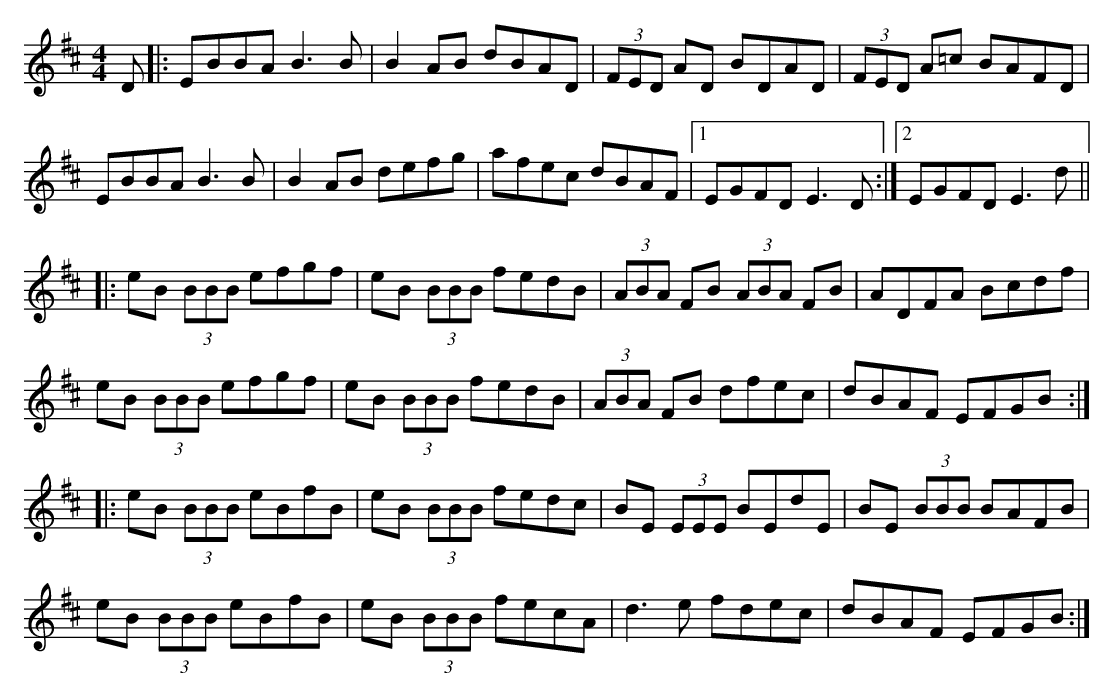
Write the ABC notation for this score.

X:1
M:4/4
K:Edor
D|:EBBA B3 B|B2 AB dBAD|(3FED AD BDAD|(3FED A=c BAFD|
EBBA B3 B|B2 AB defg|afec dBAF|1 EGFD E3 D:|2 EGFD E3 d||
|:eB (3BBB efgf|eB (3BBB fedB|(3ABA FB (3ABA FB|ADFA Bcdf|
eB (3BBB efgf|eB (3BBB fedB|(3ABA FB dfec|dBAF EFGB:|
|:eB (3BBB eBfB|eB (3BBB fedc|BE (3EEE BEdE|BE (3BBB BAFB|
eB (3BBB eBfB|eB (3BBB fecA|d3 e fdec|dBAF EFGB:|
